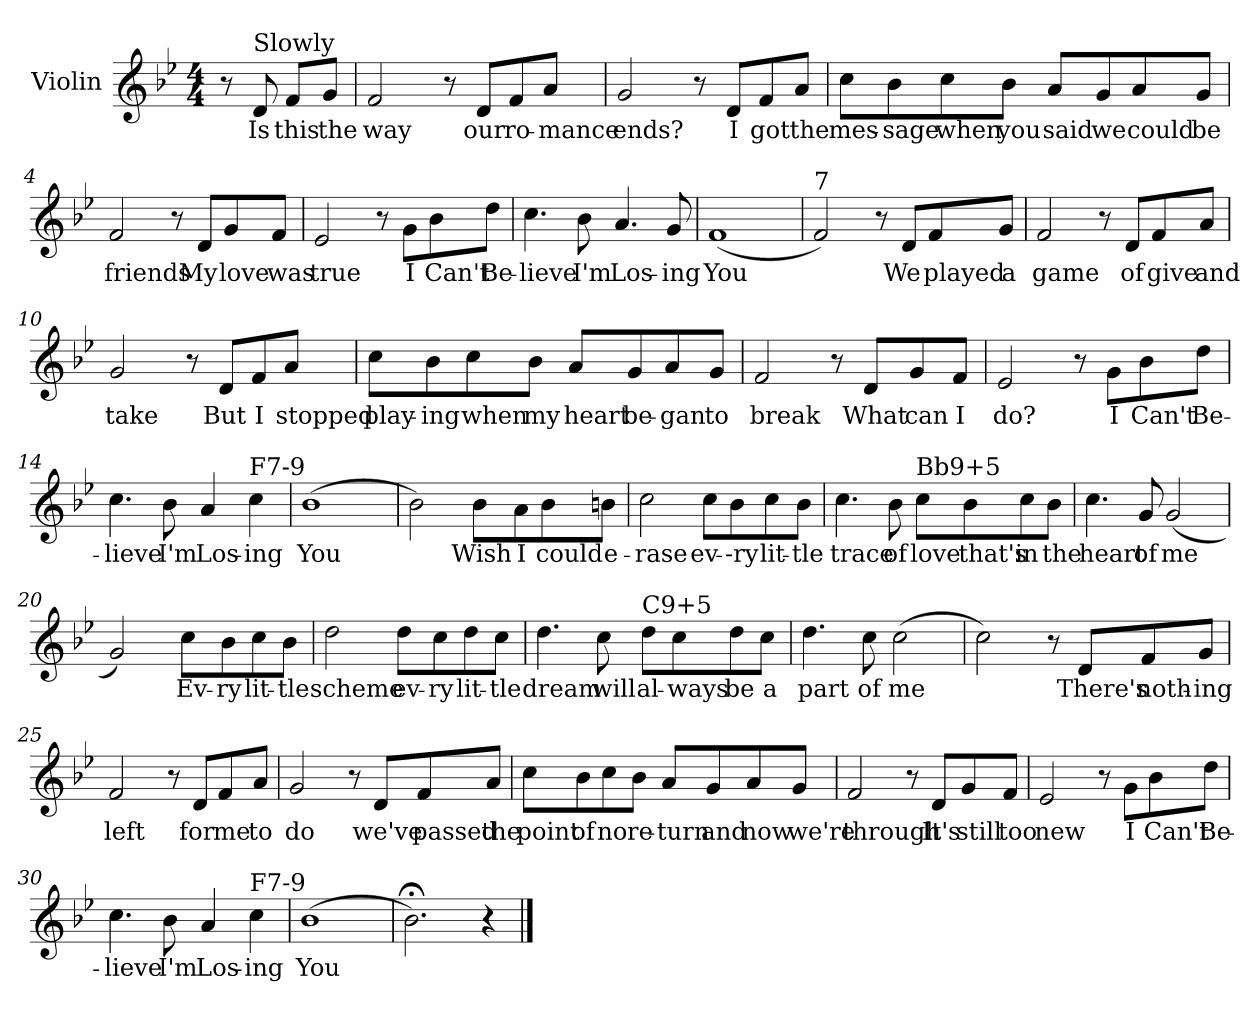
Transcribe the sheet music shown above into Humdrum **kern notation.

**kern	**text
*part1	*part1
*staff1	*staff1
*I"Violin	*
*I'Vln	*
*clefG2	*
*k[b-e-]	*
*B-:	*
*M4/4	*
=	=
8r	.
!LO:TX:a:t=Slowly	!
8d/	Is
8f/L	this
8g/J	the
=1	=1
2f/	way
8r	.
8d/L	our
8f/	ro-
8a/J	-mance
=2	=2
2g/	ends?
8r	.
8d/L	I
8f/	got
8a/J	the
!!LO:LB:g=z
=3	=3
8cc\L	mes-
8b-\	-sage
8cc\	when
8b-\J	you
8a/L	said
8g/	we
8a/	could
8g/J	be
=4	=4
2f/	friends
8r	.
8d/L	My
8g/	love
8f/J	was
=5	=5
2e-/	true
8r	.
8g\L	I
8b-\	Can't
8dd\J	Be-
!!LO:LB:g=z
=6	=6
4.cc\	-lieve
8b-\	I'm
4.a/	Los-
8g/	-ing
=7	=7
(1f	You
=8	=8
!LO:TX:a:t=7	!
2f/)	.
8r	.
8d/L	We
8f/	played
8g/J	a
=9	=9
2f/	game
8r	.
8d/L	of
8f/	give
8a/J	and
=10	=10
2g/	take
8r	.
8d/L	But
8f/	I
8a/J	stopped
!!LO:LB:g=z
=11	=11
8cc\L	play-
8b-\	-ing
8cc\	when
8b-\J	my
8a/L	heart
8g/	be-
8a/	-gan
8g/J	to
=12	=12
2f/	break
8r	.
8d/L	What
8g/	can
8f/J	I
=13	=13
2e-/	do?
8r	.
8g\L	I
8b-\	Can't
8dd\J	Be-
=14	=14
4.cc\	-lieve
8b-\	I'm
4a/	Los-
!LO:TX:a:t=F7-9	!
4cc\	-ing
!!LO:LB:g=z
=15	=15
(1b-	You
=16	=16
2b-\)	.
8b-\L	Wish
8a\	I
8b-\	could
8bn\J	e-
=17	=17
2cc\	-rase
8cc\L	ev-
8b-\	--ry
8cc\	lit-
8b-\J	-tle
=18	=18
4.cc\	trace
8b-\	of
!LO:TX:a:t=Bb9+5	!
8cc\L	love
8b-\	that's
8cc\	in
8b-\J	the
=19	=19
4.cc\	heart
8g/	of
(2g/	me
!!LO:LB:g=z
=20	=20
2g/)	.
8cc\L	Ev-
8b-\	-ry
8cc\	lit-
8b-\J	-tle
=21	=21
2dd\	scheme
8dd\L	ev-
8cc\	-ry
8dd\	lit-
8cc\J	-tle
=22	=22
4.dd\	dream
8cc\	will
!LO:TX:a:t=C9+5	!
8dd\L	al-
8cc\	-ways
8dd\	be
8cc\J	a
=23	=23
4.dd\	part
8cc\	of
(2cc\	me
!!LO:LB:g=z
=24	=24
2cc\)	.
8r	.
8d/L	There's
8f/	noth-
8g/J	-ing
=25	=25
2f/	left
8r	.
8d/L	for
8f/	me
8a/J	to
=26	=26
2g/	do
8r	.
8d/L	we've
8f/	passed
8a/J	the
!!LO:LB:g=z
=27	=27
8cc\L	point
8b-\	of
8cc\	no
8b-\J	re-
8a/L	-turn
8g/	and
8a/	now
8g/J	we're
=28	=28
2f/	through
8r	.
8d/L	It's
8g/	still
8f/J	too
=29	=29
2e-/	new
8r	.
8g\L	I
8b-\	Can't
8dd\J	Be-
=30	=30
4.cc\	-lieve
8b-\	I'm
4a/	Los-
!LO:TX:a:t=F7-9	!
4cc\	-ing
!!LO:LB:g=z
=31	=31
(1b-	You
=32	=32
2.b-;<\)	.
4r	.
==	==
*-	*-
